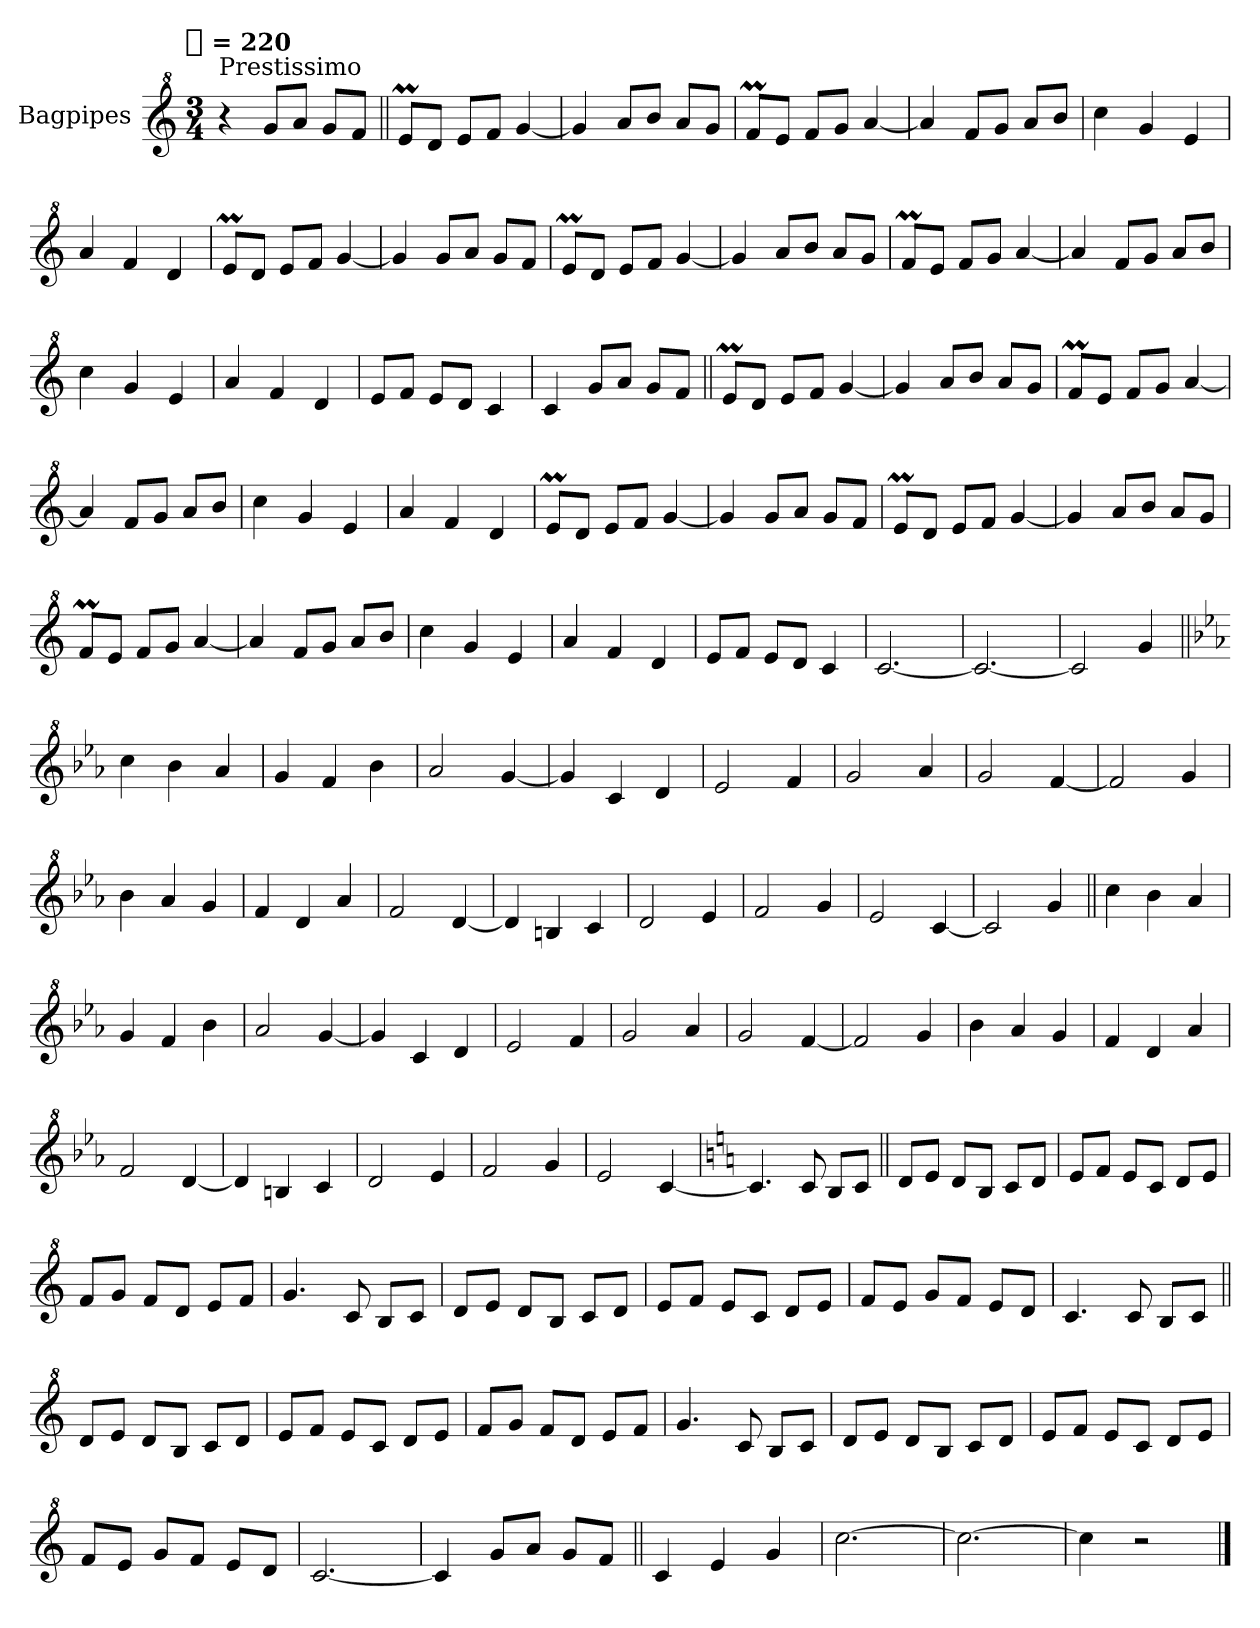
**kern
*part1
*staff1
*I"Bagpipes
*I'Bag
*clefG^2
*k[]
!!LO:TX:omd:t=[quarter] = 220
*M3/4
*MM220
=1
!LO:TX:a:t=Prestissimo
4r
8ggL
8aaJ
8ggL
8ffJ
=||
8eemL
8ddJ
8eeL
8ffJ
[4gg
=
4gg]
8aaL
8bbJ
8aaL
8ggJ
=
8ffML
8eeJ
8ffL
8ggJ
[4aa
=
4aa]
8ffL
8ggJ
8aaL
8bbJ
=
4ccc
4gg
4ee
=
4aa
4ff
4dd
=
8eemL
8ddJ
8eeL
8ffJ
[4gg
=
4gg]
8ggL
8aaJ
8ggL
8ffJ
=
8eemL
8ddJ
8eeL
8ffJ
[4gg
=
4gg]
8aaL
8bbJ
8aaL
8ggJ
=
8ffML
8eeJ
8ffL
8ggJ
[4aa
=
4aa]
8ffL
8ggJ
8aaL
8bbJ
=
4ccc
4gg
4ee
=
4aa
4ff
4dd
=
8eeL
8ffJ
8eeL
8ddJ
4cc
=
4cc
8ggL
8aaJ
8ggL
8ffJ
=||
8eemL
8ddJ
8eeL
8ffJ
[4gg
=
4gg]
8aaL
8bbJ
8aaL
8ggJ
=
8ffML
8eeJ
8ffL
8ggJ
[4aa
=
4aa]
8ffL
8ggJ
8aaL
8bbJ
=
4ccc
4gg
4ee
=
4aa
4ff
4dd
=
8eemL
8ddJ
8eeL
8ffJ
[4gg
=
4gg]
8ggL
8aaJ
8ggL
8ffJ
=
8eemL
8ddJ
8eeL
8ffJ
[4gg
=
4gg]
8aaL
8bbJ
8aaL
8ggJ
=
8ffML
8eeJ
8ffL
8ggJ
[4aa
=
4aa]
8ffL
8ggJ
8aaL
8bbJ
=
4ccc
4gg
4ee
=
4aa
4ff
4dd
=
8eeL
8ffJ
8eeL
8ddJ
4cc
=
[2.cc
=
2.cc_
=
2cc]
4gg
=||
*k[b-e-a-]
*E-:
4ccc
4bb-
4aa-
=
4gg
4ff
4bb-
=
2aa-
[4gg
=
4gg]
4cc
4dd
=
2ee-
4ff
=
2gg
4aa-
=
2gg
[4ff
=
2ff]
4gg
=
4bb-
4aa-
4gg
=
4ff
4dd
4aa-
=
2ff
[4dd
=
4dd]
4bn
4cc
=
2dd
4ee-
=
2ff
4gg
=
2ee-
[4cc
=
2cc]
4gg
=||
4ccc
4bb-
4aa-
=
4gg
4ff
4bb-
=
2aa-
[4gg
=
4gg]
4cc
4dd
=
2ee-
4ff
=
2gg
4aa-
=
2gg
[4ff
=
2ff]
4gg
=
4bb-
4aa-
4gg
=
4ff
4dd
4aa-
=
2ff
[4dd
=
4dd]
4bn
4cc
=
2dd
4ee-
=
2ff
4gg
=
2ee-
[4cc
=
*k[]
*C:
4.cc]
8cc
8bL
8ccJ
=||
8ddL
8eeJ
8ddL
8bJ
8ccL
8ddJ
=
8eeL
8ffJ
8eeL
8ccJ
8ddL
8eeJ
=
8ffL
8ggJ
8ffL
8ddJ
8eeL
8ffJ
=
4.gg
8cc
8bL
8ccJ
=
8ddL
8eeJ
8ddL
8bJ
8ccL
8ddJ
=
8eeL
8ffJ
8eeL
8ccJ
8ddL
8eeJ
=
8ffL
8eeJ
8ggL
8ffJ
8eeL
8ddJ
=
4.cc
8cc
8bL
8ccJ
=||
8ddL
8eeJ
8ddL
8bJ
8ccL
8ddJ
=
8eeL
8ffJ
8eeL
8ccJ
8ddL
8eeJ
=
8ffL
8ggJ
8ffL
8ddJ
8eeL
8ffJ
=
4.gg
8cc
8bL
8ccJ
=
8ddL
8eeJ
8ddL
8bJ
8ccL
8ddJ
=
8eeL
8ffJ
8eeL
8ccJ
8ddL
8eeJ
=
8ffL
8eeJ
8ggL
8ffJ
8eeL
8ddJ
=
[2.cc
=
4cc]
8ggL
8aaJ
8ggL
8ffJ
=||
4cc
4ee
4gg
=
[2.ccc
=
2.ccc_
=
4ccc]
2r
==
*-
